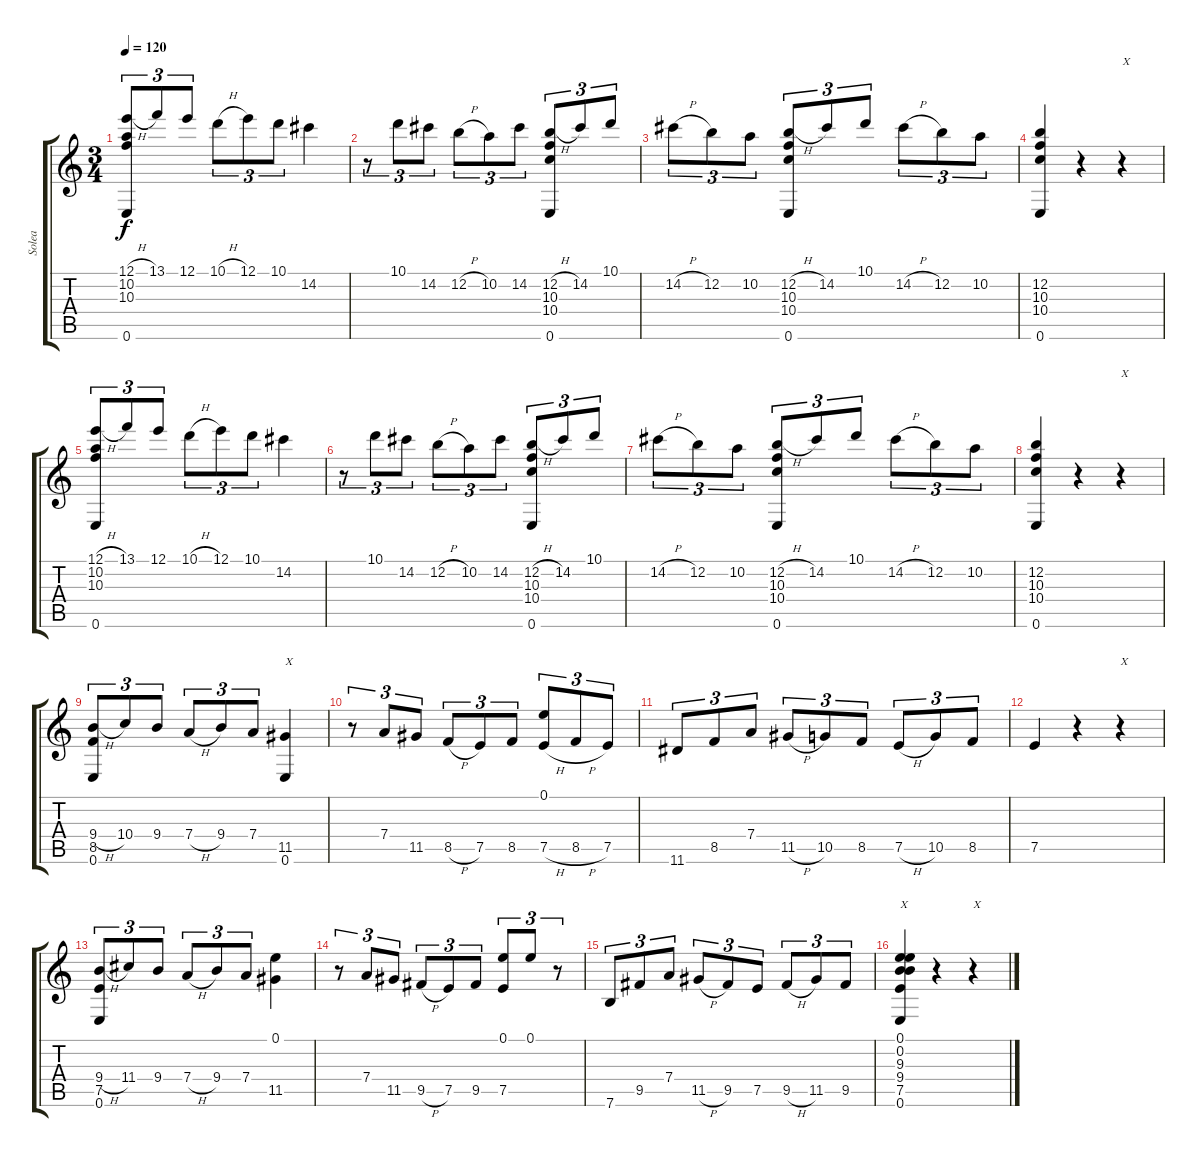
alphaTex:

\track ("Solea" "Solea") {instrument acousticguitarnylon}
\staff {score tabs}
\tuning (E4 B3 G3 D3 A2 E2) {hide}
\ts (3 4)
\tempo 120
\clef g2
\ks c
(12.1{h} 10.2 10.3 0.6).8{tu (3 2) dy f instrument acousticguitarnylon} 13.1.8{tu (3 2)} 12.1.8{tu (3 2)} 10.1{h}.8{tu (3 2)} 12.1.8{tu (3 2)} 10.1.8{tu (3 2)} 14.2.4 |
r.8{tu (3 2)} 10.1.8{tu (3 2)} 14.2.8{tu (3 2)} 12.2{h}.8{tu (3 2)} 10.2.8{tu (3 2)} 14.2.8{tu (3 2)} (12.2{h} 10.3 10.4 0.6).8{tu (3 2)} 14.2.8{tu (3 2)} 10.1.8{tu (3 2)} |
14.2{h}.8{tu (3 2)} 12.2.8{tu (3 2)} 10.2.8{tu (3 2)} (12.2{h} 10.3 10.4 0.6).8{tu (3 2)} 14.2.8{tu (3 2)} 10.1.8{tu (3 2)} 14.2{h}.8{tu (3 2)} 12.2.8{tu (3 2)} 10.2.8{tu (3 2)} |
(12.2 10.3 10.4 0.6).4 r.4 r.4{txt "X"} |
(12.1{h} 10.2 10.3 0.6).8{tu (3 2)} 13.1.8{tu (3 2)} 12.1.8{tu (3 2)} 10.1{h}.8{tu (3 2)} 12.1.8{tu (3 2)} 10.1.8{tu (3 2)} 14.2.4 |
r.8{tu (3 2)} 10.1.8{tu (3 2)} 14.2.8{tu (3 2)} 12.2{h}.8{tu (3 2)} 10.2.8{tu (3 2)} 14.2.8{tu (3 2)} (12.2{h} 10.3 10.4 0.6).8{tu (3 2)} 14.2.8{tu (3 2)} 10.1.8{tu (3 2)} |
14.2{h}.8{tu (3 2)} 12.2.8{tu (3 2)} 10.2.8{tu (3 2)} (12.2{h} 10.3 10.4 0.6).8{tu (3 2)} 14.2.8{tu (3 2)} 10.1.8{tu (3 2)} 14.2{h}.8{tu (3 2)} 12.2.8{tu (3 2)} 10.2.8{tu (3 2)} |
(12.2 10.3 10.4 0.6).4 r.4 r.4{txt "X"} |
(9.4{h} 8.5 0.6).8{tu (3 2)} 10.4.8{tu (3 2)} 9.4.8{tu (3 2)} 7.4{h}.8{tu (3 2)} 9.4.8{tu (3 2)} 7.4.8{tu (3 2)} (11.5 0.6).4{txt "X"} |
r.8{tu (3 2)} 7.4.8{tu (3 2)} 11.5.8{tu (3 2)} 8.5{h}.8{tu (3 2)} 7.5.8{tu (3 2)} 8.5.8{tu (3 2)} (0.1 7.5{h}).8{tu (3 2)} 8.5{h}.8{tu (3 2)} 7.5.8{tu (3 2)} |
11.6.8{tu (3 2)} 8.5.8{tu (3 2)} 7.4.8{tu (3 2)} 11.5{h}.8{tu (3 2)} 10.5.8{tu (3 2)} 8.5.8{tu (3 2)} 7.5{h}.8{tu (3 2)} 10.5.8{tu (3 2)} 8.5.8{tu (3 2)} |
7.5.4 r.4 r.4{txt "X"} |
(9.4{h} 7.5 0.6).8{tu (3 2)} 11.4.8{tu (3 2)} 9.4.8{tu (3 2)} 7.4{h}.8{tu (3 2)} 9.4.8{tu (3 2)} 7.4.8{tu (3 2)} (0.1 11.5).4 |
r.8{tu (3 2)} 7.4.8{tu (3 2)} 11.5.8{tu (3 2)} 9.5{h}.8{tu (3 2)} 7.5.8{tu (3 2)} 9.5.8{tu (3 2)} (0.1 7.5).8{tu (3 2)} 0.1.8{tu (3 2)} r.8{tu (3 2)} |
7.6.8{tu (3 2)} 9.5.8{tu (3 2)} 7.4.8{tu (3 2)} 11.5{h}.8{tu (3 2)} 9.5.8{tu (3 2)} 7.5.8{tu (3 2)} 9.5{h}.8{tu (3 2)} 11.5.8{tu (3 2)} 9.5.8{tu (3 2)} |
(0.1 0.2 9.3 9.4 7.5 0.6).4{txt "X"} r.4 r.4{txt "X"}
